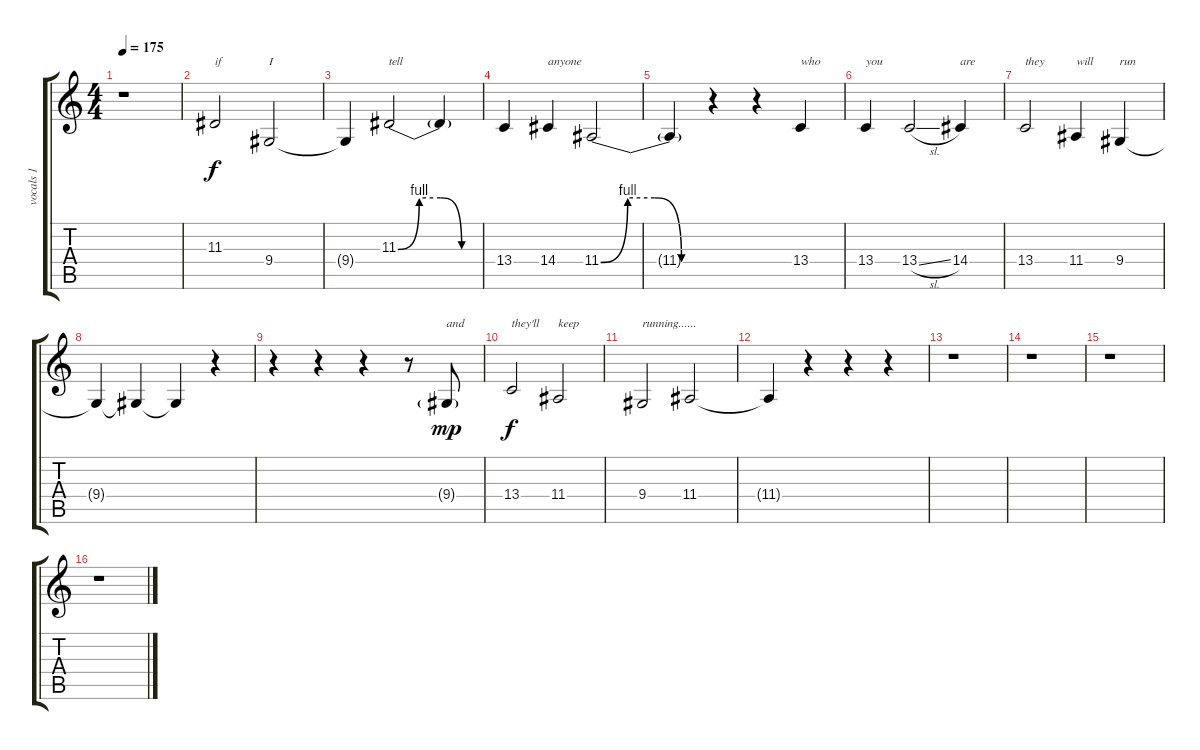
\track ("vocals 1" "vocals 1") {instrument lead2sawtooth}
\staff {score tabs}
\tuning (Db4 Ab3 E3 B2 Gb2 B1) {hide}
\ts (4 4)
\tempo 175
\clef g2
\ks c
r.1{dy f} |
11.3.2{txt "if"} 9.4.2{txt "I"} |
9.4{t}.4 11.3{be (custom 0 0 15 4 30 4 45 0 60 0)}.2{txt "tell"} 11.3{t}.4 |
13.4.4 14.4.4{txt "anyone"} 11.4{be (custom 0 0 15 4 30 4 45 0 60 0)}.2 |
11.4{t}.4 r.4 r.4 13.4.4{txt "who"} |
13.4.4{txt "you"} 13.4{sl}.2 14.4.4{txt "are"} |
13.4.2{txt "they"} 11.4.4{txt "will"} 9.4.4{txt "run"} |
9.4{t}.4 9.4{t}.4 9.4{t}.4 r.4 |
r.4 r.4 r.4 r.8 9.4{g}.8{txt "and" dy mp} |
13.4.2{txt "they'll" dy f} 11.4.2{txt "keep"} |
9.4.2{txt "running......"} 11.4.2 |
11.4{t}.4 r.4 r.4 r.4 |
r.1 |
r.1 |
r.1 |
r.1
